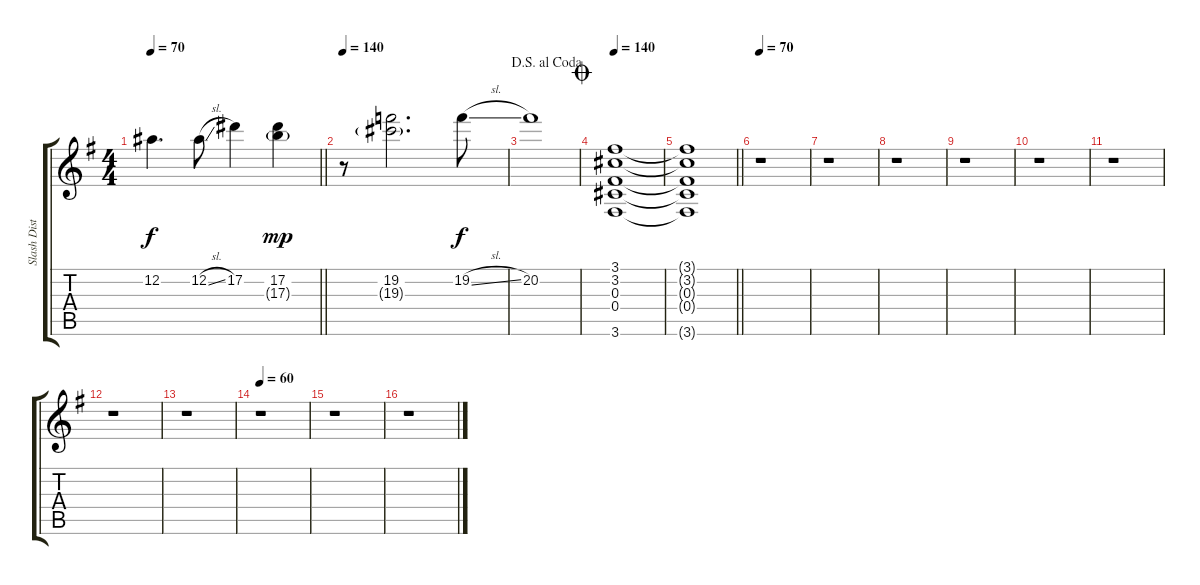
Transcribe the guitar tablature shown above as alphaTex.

\track ("Slash Distorted" "Slash Dist") {instrument distortionguitar}
\staff {score tabs}
\tuning (Eb4 Bb3 Gb3 Db3 Ab2 Eb2) {hide}
\ts (4 4)
\tempo 70
\clef g2
\barLineRight lightlight
\ks g
12.2.4{d dy f} 12.2{sl}.8 17.2.4 (17.2 17.3{g}).4{dy mp} |
\tempo 140
r.8 (19.2 19.3{g}).2{d} 19.2{sl}.8{dy f} |
\jump dalsegnoalcoda
20.2.1 |
\jump coda
\tempo 140
(3.1 3.2 0.3 0.4 3.6).1 |
\barLineRight lightlight
(3.1{t} 3.2{t} 0.3{t} 0.4{t} 3.6{t}).1 |
\tempo 70
r.1 |
r.1 |
r.1 |
r.1 |
r.1 |
r.1 |
r.1 |
r.1 |
\tempo 60
r.1 |
r.1 |
r.1
